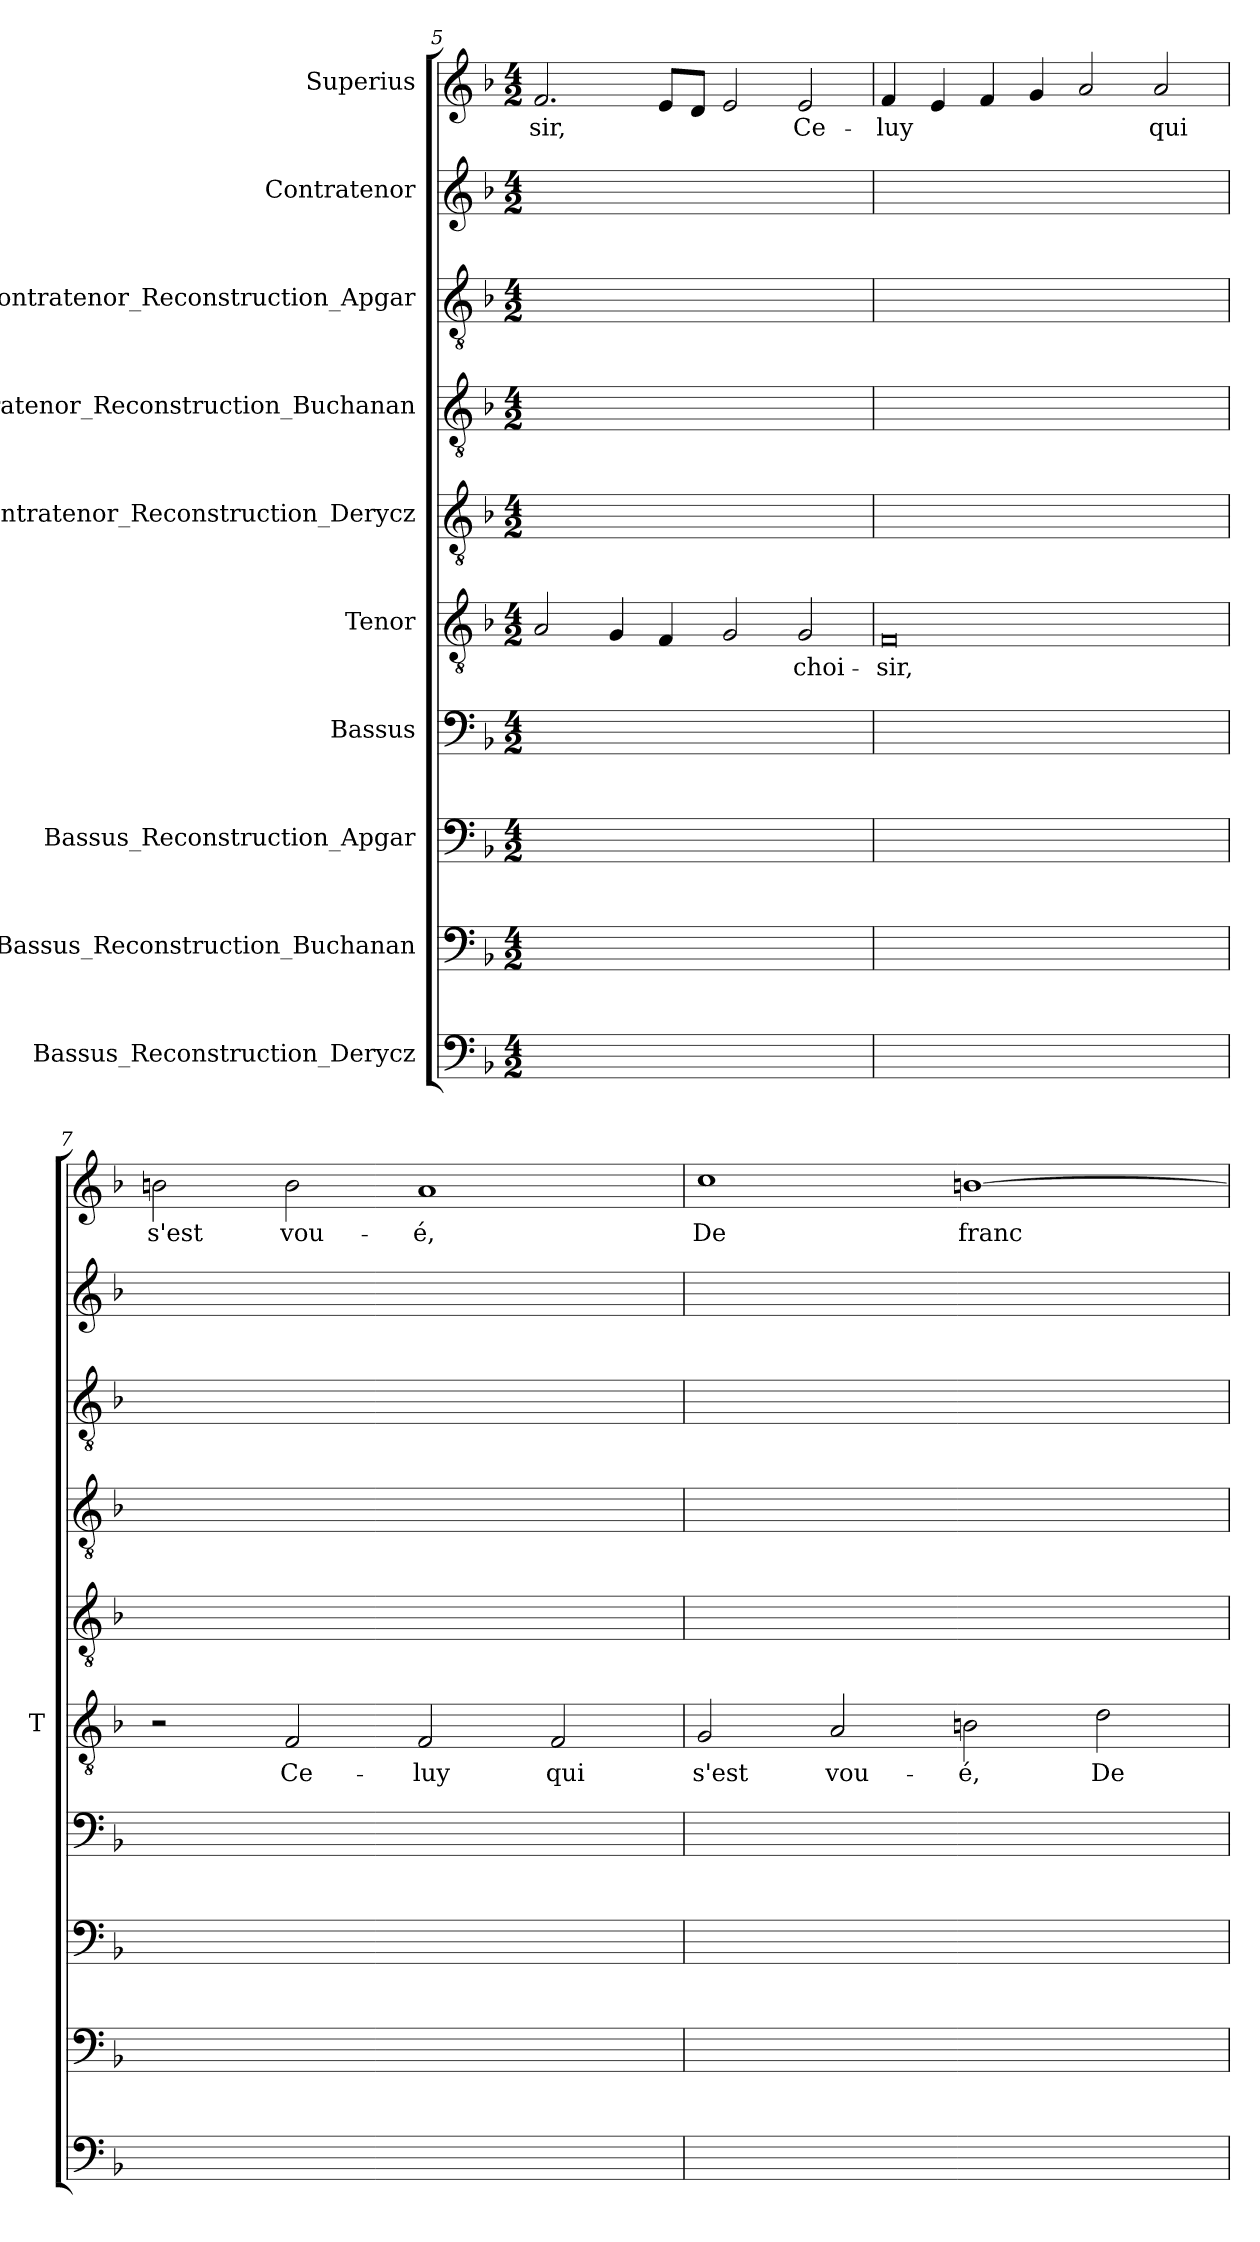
**kern	**kern	**kern	**kern	**kern	**text	**kern	**kern	**kern	**kern	**kern	**text
*part10	*part9	*part8	*part7	*part6	*part6	*part5	*part4	*part3	*part2	*part1	*part1
*staff10	*staff9	*staff8	*staff7	*staff6	*staff6	*staff5	*staff4	*staff3	*staff2	*staff1	*staff1
*I"Bassus_Reconstruction_Derycz	*I"Bassus_Reconstruction_Buchanan	*I"Bassus_Reconstruction_Apgar	*I"Bassus	*I"Tenor	*	*I"Contratenor_Reconstruction_Derycz	*I"Contratenor_Reconstruction_Buchanan	*I"Contratenor_Reconstruction_Apgar	*I"Contratenor	*I"Superius	*
*	*	*	*	*I'T	*	*	*	*	*	*	*
*clefF4	*clefF4	*clefF4	*clefF4	*clefGv2	*	*clefGv2	*clefGv2	*clefGv2	*clefG2	*clefG2	*
*k[b-]	*k[b-]	*k[b-]	*k[b-]	*k[b-]	*	*k[b-]	*k[b-]	*k[b-]	*k[b-]	*k[b-]	*
*M4/2	*M4/2	*M4/2	*M4/2	*M4/2	*	*M4/2	*M4/2	*M4/2	*M4/2	*M4/2	*
=5	=5	=5	=5	=5	=5	=5	=5	=5	=5	=5	=5
0ryy	0ryy	0ryy	0ryy	2A	.	0ryy	0ryy	0ryy	0ryy	2.f	-sir,
.	.	.	.	4G	.	.	.	.	.	.	.
.	.	.	.	4F	.	.	.	.	.	8eL	.
.	.	.	.	.	.	.	.	.	.	8dJ	.
.	.	.	.	2G	.	.	.	.	.	2e	.
.	.	.	.	2G	choi-	.	.	.	.	2e	Ce-
=6	=6	=6	=6	=6	=6	=6	=6	=6	=6	=6	=6
0ryy	0ryy	0ryy	0ryy	0F	-sir,	0ryy	0ryy	0ryy	0ryy	4f	-luy
.	.	.	.	.	.	.	.	.	.	4e	.
.	.	.	.	.	.	.	.	.	.	4f	.
.	.	.	.	.	.	.	.	.	.	4g	.
.	.	.	.	.	.	.	.	.	.	2a	.
.	.	.	.	.	.	.	.	.	.	2a	-qui
=7	=7	=7	=7	=7	=7	=7	=7	=7	=7	=7	=7
0ryy	0ryy	0ryy	0ryy	2r	.	0ryy	0ryy	0ryy	0ryy	2bn	-s'est
.	.	.	.	2F	Ce-	.	.	.	.	2b	vou-
.	.	.	.	2F	-luy	.	.	.	.	1a	-é,
.	.	.	.	2F	-qui	.	.	.	.	.	.
=8	=8	=8	=8	=8	=8	=8	=8	=8	=8	=8	=8
0ryy	0ryy	0ryy	0ryy	2G	-s'est	0ryy	0ryy	0ryy	0ryy	1cc	-De
.	.	.	.	2A	vou-	.	.	.	.	.	.
.	.	.	.	2Bn	-é,	.	.	.	.	[1bn	-franc
.	.	.	.	2d	-De	.	.	.	.	.	.
=	=	=	=	=	=	=	=	=	=	=	=
*-	*-	*-	*-	*-	*-	*-	*-	*-	*-	*-	*-
